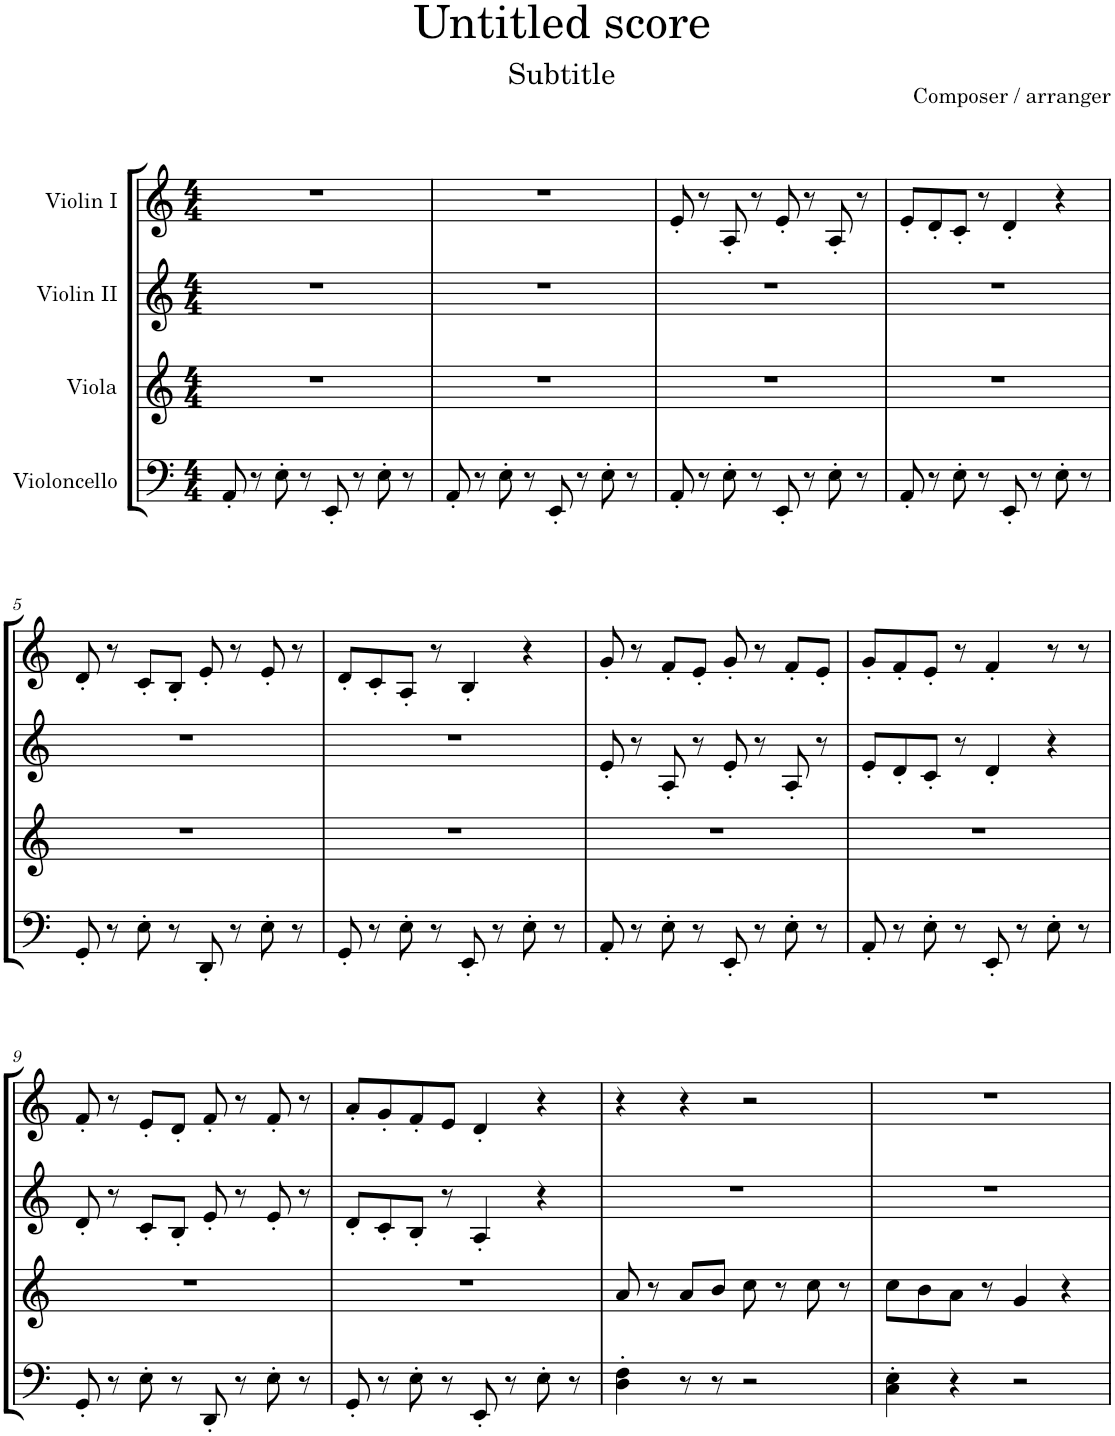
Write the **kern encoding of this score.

**kern	**kern	**kern	**kern
*part4	*part3	*part2	*part1
*staff4	*staff3	*staff2	*staff1
*I"Violoncello	*I"Viola	*I"Violin II	*I"Violin I
*I'Vc	*I'Vla	*I'Vln	*I'Vln
*clefF4	*clefG2	*clefG2	*clefG2
*k[]	*k[]	*k[]	*k[]
*M4/4	*M4/4	*M4/4	*M4/4
=1	=1	=1	=1
8AA'/	1r	1r	1r
8r	.	.	.
8E'\	.	.	.
8r	.	.	.
8EE'/	.	.	.
8r	.	.	.
8E'\	.	.	.
8r	.	.	.
=2	=2	=2	=2
8AA'/	1r	1r	1r
8r	.	.	.
8E'\	.	.	.
8r	.	.	.
8EE'/	.	.	.
8r	.	.	.
8E'\	.	.	.
8r	.	.	.
=3	=3	=3	=3
8AA'/	1r	1r	8e'/
8r	.	.	8r
8E'\	.	.	8A'/
8r	.	.	8r
8EE'/	.	.	8e'/
8r	.	.	8r
8E'\	.	.	8A'/
8r	.	.	8r
=4	=4	=4	=4
8AA'/	1r	1r	8e'/L
8r	.	.	8d'/
8E'\	.	.	8c'/J
8r	.	.	8r
8EE'/	.	.	4d'/
8r	.	.	.
8E'\	.	.	4r
8r	.	.	.
!!LO:LB:g=z
=5	=5	=5	=5
8GG'/	1r	1r	8d'/
8r	.	.	8r
8E'\	.	.	8c'/L
8r	.	.	8B'/J
8DD'/	.	.	8e'/
8r	.	.	8r
8E'\	.	.	8e'/
8r	.	.	8r
=6	=6	=6	=6
8GG'/	1r	1r	8d'/L
8r	.	.	8c'/
8E'\	.	.	8A'/J
8r	.	.	8r
8EE'/	.	.	4B'/
8r	.	.	.
8E'\	.	.	4r
8r	.	.	.
=7	=7	=7	=7
8AA'/	1r	8e'/	8g'/
8r	.	8r	8r
8E'\	.	8A'/	8f'/L
8r	.	8r	8e'/J
8EE'/	.	8e'/	8g'/
8r	.	8r	8r
8E'\	.	8A'/	8f'/L
8r	.	8r	8e'/J
=8	=8	=8	=8
8AA'/	1r	8e'/L	8g'/L
8r	.	8d'/	8f'/
8E'\	.	8c'/J	8e'/J
8r	.	8r	8r
8EE'/	.	4d'/	4f'/
8r	.	.	.
8E'\	.	4r	8r
8r	.	.	8r
!!LO:LB:g=z
=9	=9	=9	=9
8GG'/	1r	8d'/	8f'/
8r	.	8r	8r
8E'\	.	8c'/L	8e'/L
8r	.	8B'/J	8d'/J
8DD'/	.	8e'/	8f'/
8r	.	8r	8r
8E'\	.	8e'/	8f'/
8r	.	8r	8r
=10	=10	=10	=10
8GG'/	1r	8d'/L	8a'/L
8r	.	8c'/	8g'/
8E'\	.	8B'/J	8f'/
8r	.	8r	8e/J
8EE'/	.	4A'/	4d'/
8r	.	.	.
8E'\	.	4r	4r
8r	.	.	.
=11	=11	=11	=11
4D\' 4F\'	8a/	1r	4r
.	8r	.	.
8r	8a/L	.	4r
8r	8b/J	.	.
2r	8cc\	.	2r
.	8r	.	.
.	8cc\	.	.
.	8r	.	.
=12	=12	=12	=12
4C\' 4E\'	8cc\L	1r	1r
.	8b\	.	.
4r	8a\J	.	.
.	8r	.	.
2r	4g/	.	.
.	4r	.	.
=	=	=	=
*-	*-	*-	*-
